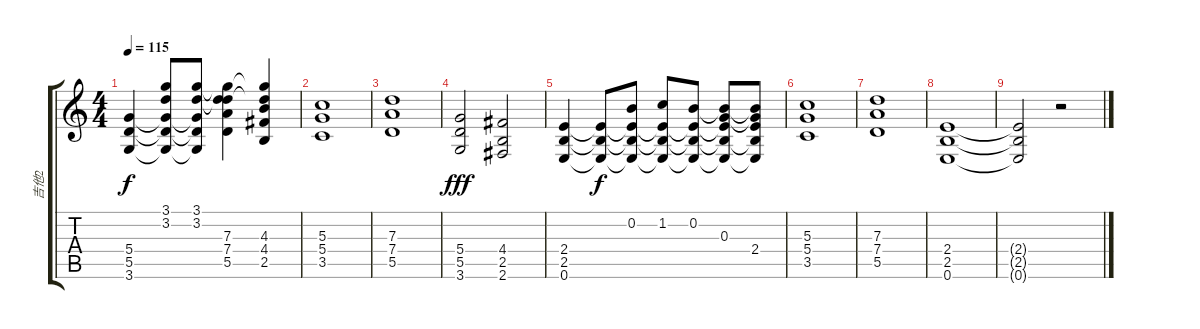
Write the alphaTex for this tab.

\track ("吉他2" "吉他2") {instrument distortionguitar}
\staff {score tabs}
\tuning (E4 B3 G3 D3 A2 E2) {hide}
\ts (4 4)
\tempo 115
\clef g2
\ks c
(5.4 5.5 3.6).4{dy f} (3.1 3.2 5.4{t} 5.5{t} 3.6{t}).8 (3.1 3.2 5.4{t} 5.5{t} 3.6{t}).8 (3.1{t} 3.2{t} 7.3 7.4 5.5).4 (3.1{t} 3.2{t} 4.3 4.4 2.5).4 |
(5.3 5.4 3.5).1 |
(7.3 7.4 5.5).1 |
(5.4 5.5 3.6).2{dy fff} (4.4 2.5 2.6).2 |
(2.4 2.5 0.6).4 (2.4{t} 2.5{t} 0.6{t}).8{dy f} (0.2 2.4{t} 2.5{t} 0.6{t}).8 (1.2 2.4{t} 2.5{t} 0.6{t}).8 (0.2 2.4{t} 2.5{t} 0.6{t}).8 (0.2{t} 0.3 2.4{t} 2.5{t} 0.6{t}).8 (0.2{t} 0.3{t} 2.4 2.5{t} 0.6{t}).8 |
(5.3 5.4 3.5).1 |
(7.3 7.4 5.5).1 |
(2.4 2.5 0.6).1 |
(2.4{t} 2.5{t} 0.6{t}).2 r.2
